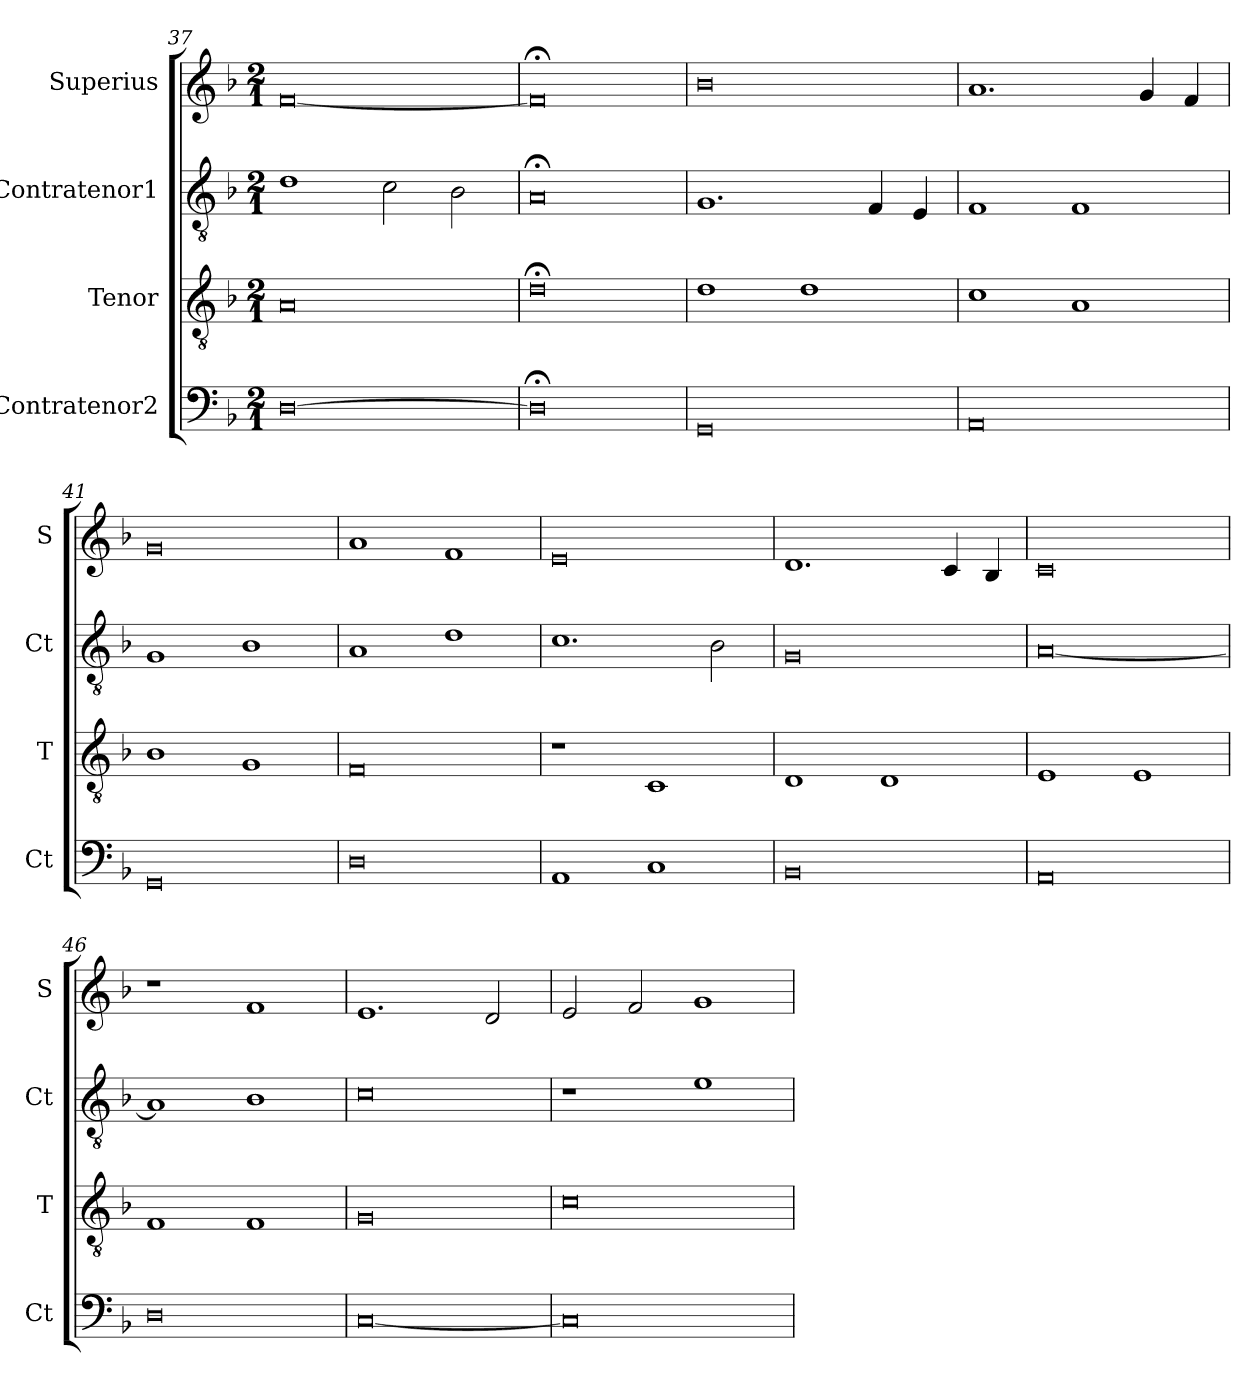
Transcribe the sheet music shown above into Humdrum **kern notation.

**kern	**kern	**kern	**kern
*part4	*part3	*part2	*part1
*staff4	*staff3	*staff2	*staff1
*I"Contratenor2	*I"Tenor	*I"Contratenor1	*I"Superius
*I'Ct	*I'T	*I'Ct	*I'S
*clefF4	*clefGv2	*clefGv2	*clefG2
*k[b-]	*k[b-]	*k[b-]	*k[b-]
*M2/1	*M2/1	*M2/1	*M2/1
=37	=37	=37	=37
[0D	0A	1d	[0f
.	.	2c	.
.	.	2B-	.
=38	=38	=38	=38
0D;<]	0d;<	0A;<	0f;<]
=39	=39	=39	=39
0GG	1d	1.G	0b-
.	1d	.	.
.	.	4F	.
.	.	4E	.
=40	=40	=40	=40
0AA	1c	1F	1.a
.	1A	1F	.
.	.	.	4g
.	.	.	4f
=41	=41	=41	=41
0GG	1B-	1G	0g
.	1G	1B-	.
=42	=42	=42	=42
0D	0F	1A	1a
.	.	1d	1f
=43	=43	=43	=43
1AA	1r	1.c	0e
1C	1C	.	.
.	.	2B-	.
=44	=44	=44	=44
0BB-	1D	0G	1.d
.	1D	.	.
.	.	.	4c
.	.	.	4B-
=45	=45	=45	=45
0AA	1E	[0A	0c
.	1E	.	.
=46	=46	=46	=46
0D	1F	1A]	1r
.	1F	1B-	1f
=47	=47	=47	=47
[0C	0G	0c	1.e
.	.	.	2d
=48	=48	=48	=48
0C]	0c	1r	2e
.	.	.	2f
.	.	1e	1g
=	=	=	=
*-	*-	*-	*-
